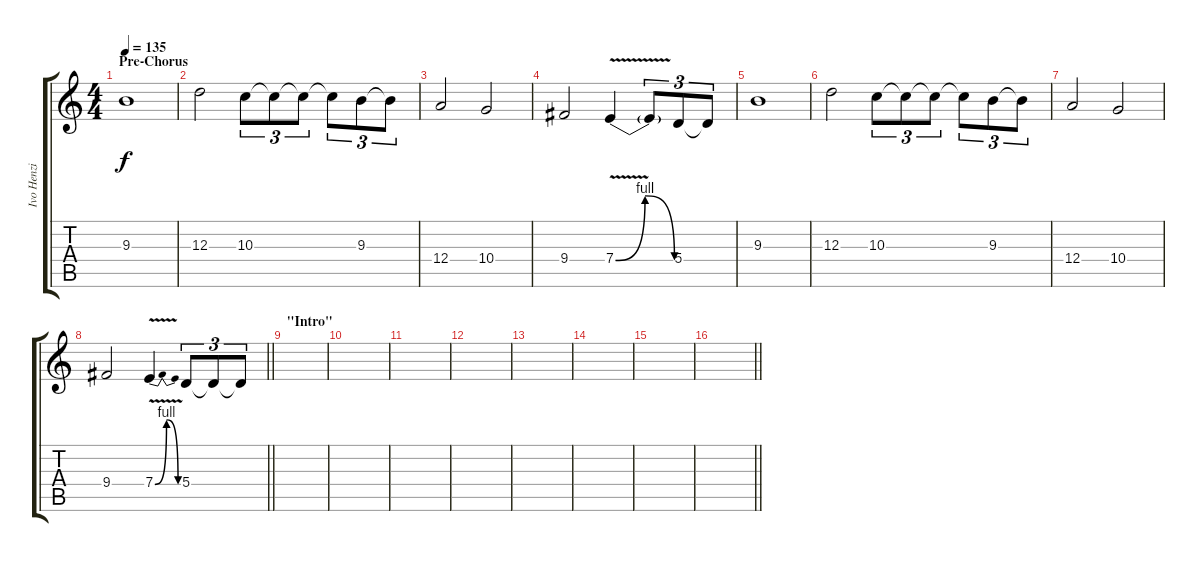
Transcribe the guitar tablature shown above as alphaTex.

\track ("Ivo Henzi Lead" "Ivo Henzi ") {instrument distortionguitar}
\staff {score tabs}
\tuning (B3 Gb3 D3 A2 E2 B1) {hide}
\ts (4 4)
\section ("" "Pre-Chorus")
\tempo 135
\clef g2
\ks c
9.3.1{dy f} |
12.3.2 10.3.8{tu (3 2)} 10.3{t}.8{tu (3 2)} 10.3{t}.8{tu (3 2)} 10.3{t}.8{tu (3 2)} 9.3.8{tu (3 2)} 9.3{t}.8{tu (3 2)} |
12.4.2 10.4.2 |
9.4.2 7.4{be (bendrelease 0 0 15 4 45 4 60 0) v}.4{volume 16 instrument guitarharmonics} 7.4{t}.8{tu (3 2)} 5.4.8{tu (3 2) volume 15 instrument distortionguitar} 5.4{t}.8{tu (3 2)} |
9.3.1 |
12.3.2 10.3.8{tu (3 2)} 10.3{t}.8{tu (3 2)} 10.3{t}.8{tu (3 2)} 10.3{t}.8{tu (3 2)} 9.3.8{tu (3 2)} 9.3{t}.8{tu (3 2)} |
12.4.2 10.4.2 |
\barLineRight lightlight
9.4.2 7.4{be (bendrelease 0 0 15 4 45 4 60 0) v}.4{volume 16 instrument guitarharmonics} 5.4.8{tu (3 2) volume 15 instrument distortionguitar} 5.4{t}.8{tu (3 2)} 5.4{t}.8{tu (3 2)} |
\section ("" "\"Intro\"")
|
|
|
|
|
|
|
\barLineRight lightlight
